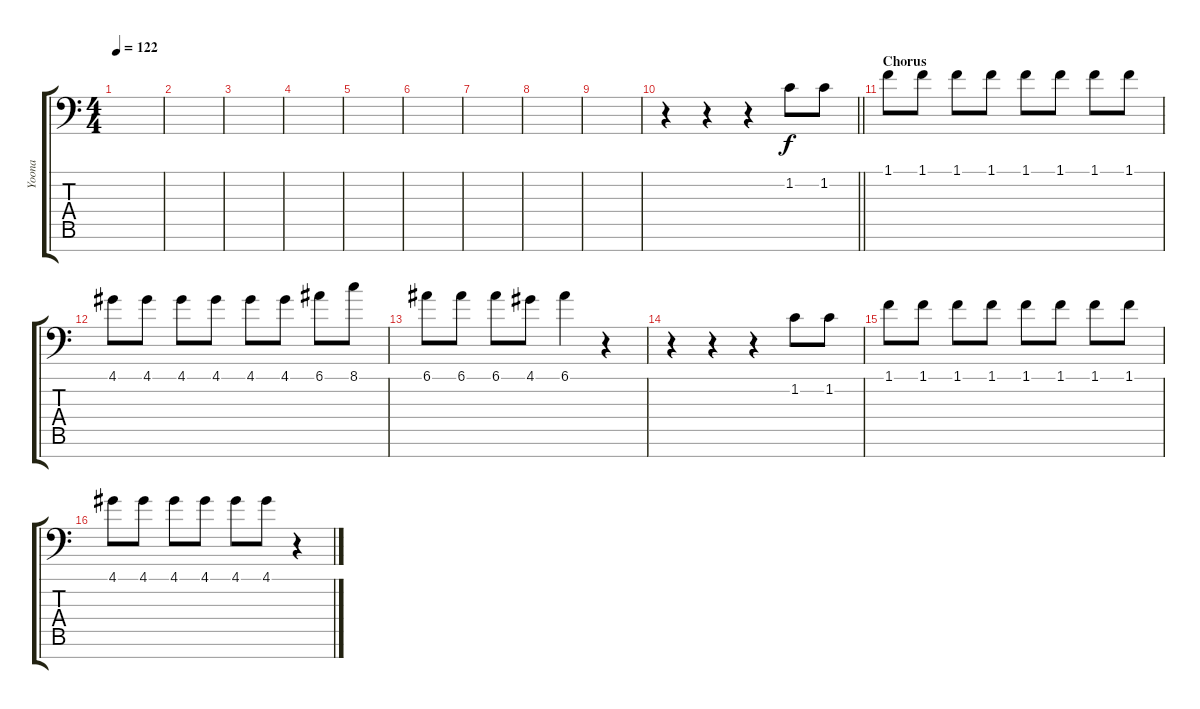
\track ("Yoona" "Yoona") {instrument altosax}
\staff {score tabs}
\tuning (E4 B3 G3 D3 A2 E2 C-1) {hide}
\ts (4 4)
\tempo 122
\clef f4
\ks c
|
|
|
|
|
|
|
|
|
\barLineRight lightlight
r.4 r.4 r.4 1.2.8 1.2.8 |
\section ("" "Chorus")
1.1.8 1.1.8 1.1.8 1.1.8 1.1.8 1.1.8 1.1.8 1.1.8 |
4.1.8 4.1.8 4.1.8 4.1.8 4.1.8 4.1.8 6.1.8{volume 16} 8.1.8 |
6.1.8 6.1.8 6.1.8 4.1.8 6.1.4 r.4 |
r.4 r.4 r.4 1.2.8{volume 9} 1.2.8 |
1.1.8 1.1.8 1.1.8 1.1.8 1.1.8 1.1.8 1.1.8 1.1.8 |
4.1.8 4.1.8 4.1.8 4.1.8 4.1.8 4.1.8 r.4
